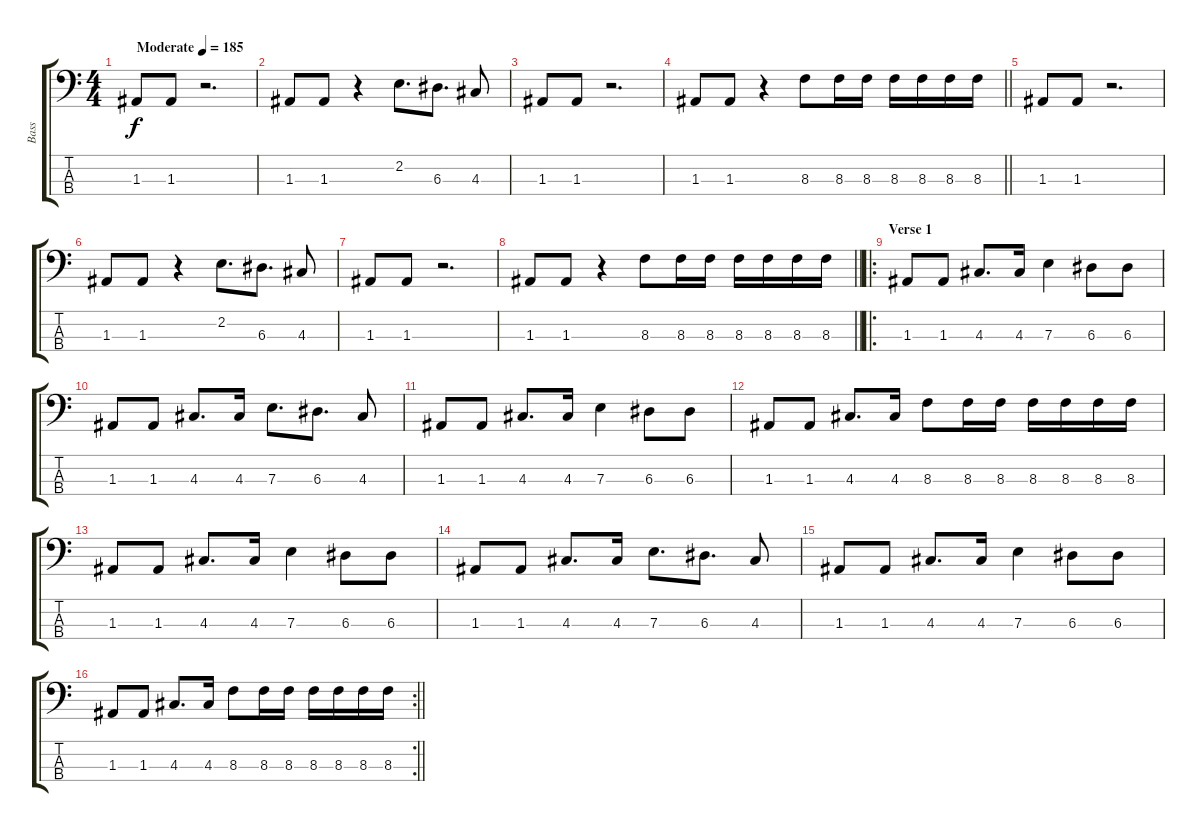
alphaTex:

\track ("Bass" "Bass") {instrument overdrivenguitar}
\staff {score tabs}
\tuning (G2 D2 A1 E1) {hide}
\ts (4 4)
\tempo (185 "Moderate")
\clef f4
\ks c
1.3.8{dy f instrument overdrivenguitar} 1.3.8 r.2{d} |
1.3.8 1.3.8 r.4 2.2.8{d} 6.3.8{d} 4.3.8 |
1.3.8 1.3.8 r.2{d} |
\barLineRight lightlight
1.3.8 1.3.8 r.4 8.3.8 8.3.16 8.3.16 8.3.16 8.3.16 8.3.16 8.3.16 |
1.3.8 1.3.8 r.2{d} |
1.3.8 1.3.8 r.4 2.2.8{d} 6.3.8{d} 4.3.8 |
1.3.8 1.3.8 r.2{d} |
\barLineRight lightlight
1.3.8 1.3.8 r.4 8.3.8 8.3.16 8.3.16 8.3.16 8.3.16 8.3.16 8.3.16 |
\ro
\section ("" "Verse 1")
1.3.8 1.3.8 4.3.8{d} 4.3.16 7.3.4 6.3.8 6.3.8 |
1.3.8 1.3.8 4.3.8{d} 4.3.16 7.3.8{d} 6.3.8{d} 4.3.8 |
1.3.8 1.3.8 4.3.8{d} 4.3.16 7.3.4 6.3.8 6.3.8 |
1.3.8 1.3.8 4.3.8{d} 4.3.16 8.3.8 8.3.16 8.3.16 8.3.16 8.3.16 8.3.16 8.3.16 |
1.3.8 1.3.8 4.3.8{d} 4.3.16 7.3.4 6.3.8 6.3.8 |
1.3.8 1.3.8 4.3.8{d} 4.3.16 7.3.8{d} 6.3.8{d} 4.3.8 |
1.3.8 1.3.8 4.3.8{d} 4.3.16 7.3.4 6.3.8 6.3.8 |
\rc 2
\barLineRight lightlight
1.3.8 1.3.8 4.3.8{d} 4.3.16 8.3.8 8.3.16 8.3.16 8.3.16 8.3.16 8.3.16 8.3.16
